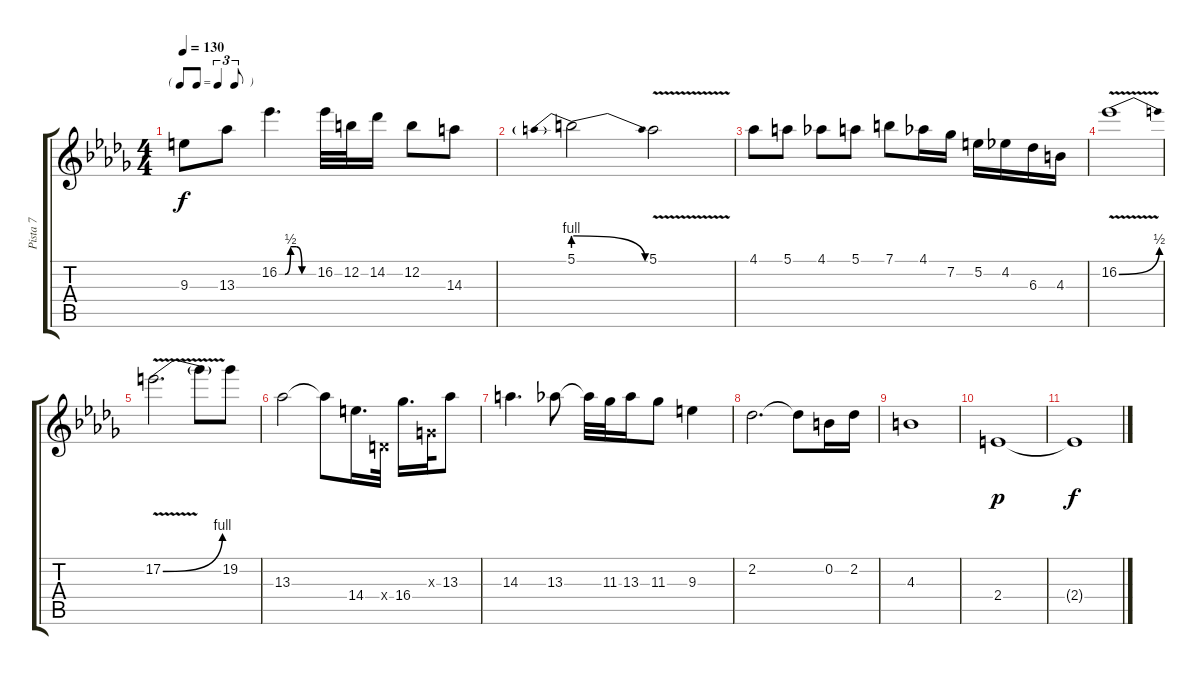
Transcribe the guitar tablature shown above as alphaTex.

\track ("Pista 7" "Pista 7") {instrument distortionguitar}
\staff {score tabs}
\tuning (E4 B3 G3 D3 A2 E2) {hide}
\ts (4 4)
\tf triplet8th
\tempo 130
\clef g2
\ks db
9.3{t}.8{dy f} 13.3.8 16.2{be (custom 0 0 10 0 20 2 30 2 40 0 60 0)}.4{d} 16.2.32 12.2.32 14.2.16 12.2.8 14.3.8 |
5.1{be (prebendrelease 0 4 60 0)}.2 5.1{v}.2 |
4.1.8 5.1.8 4.1.8 5.1.8 7.1.8 4.1.16 7.2.16 5.2.16 4.2.16 6.3.16 4.3.16 |
16.2{be (bend 0 0 60 2) v}.1 |
17.2{be (bend 0 0 60 4) v}.2{d} 17.2{t}.8 19.2.8 |
13.3.2 13.3{t}.8 14.4.16{d} 0.4{x}.32 16.4.16{d} 0.3{x}.32 13.3.8 |
14.3.4{d} 13.3.8 13.3{t}.32 11.3.32 13.3.16 11.3.8 9.3.4 |
2.2.2{d} 2.2{t}.8 0.2.16 2.2.16 |
4.3.1 |
2.4.1{dy p} |
2.4{t}.1{dy f}
